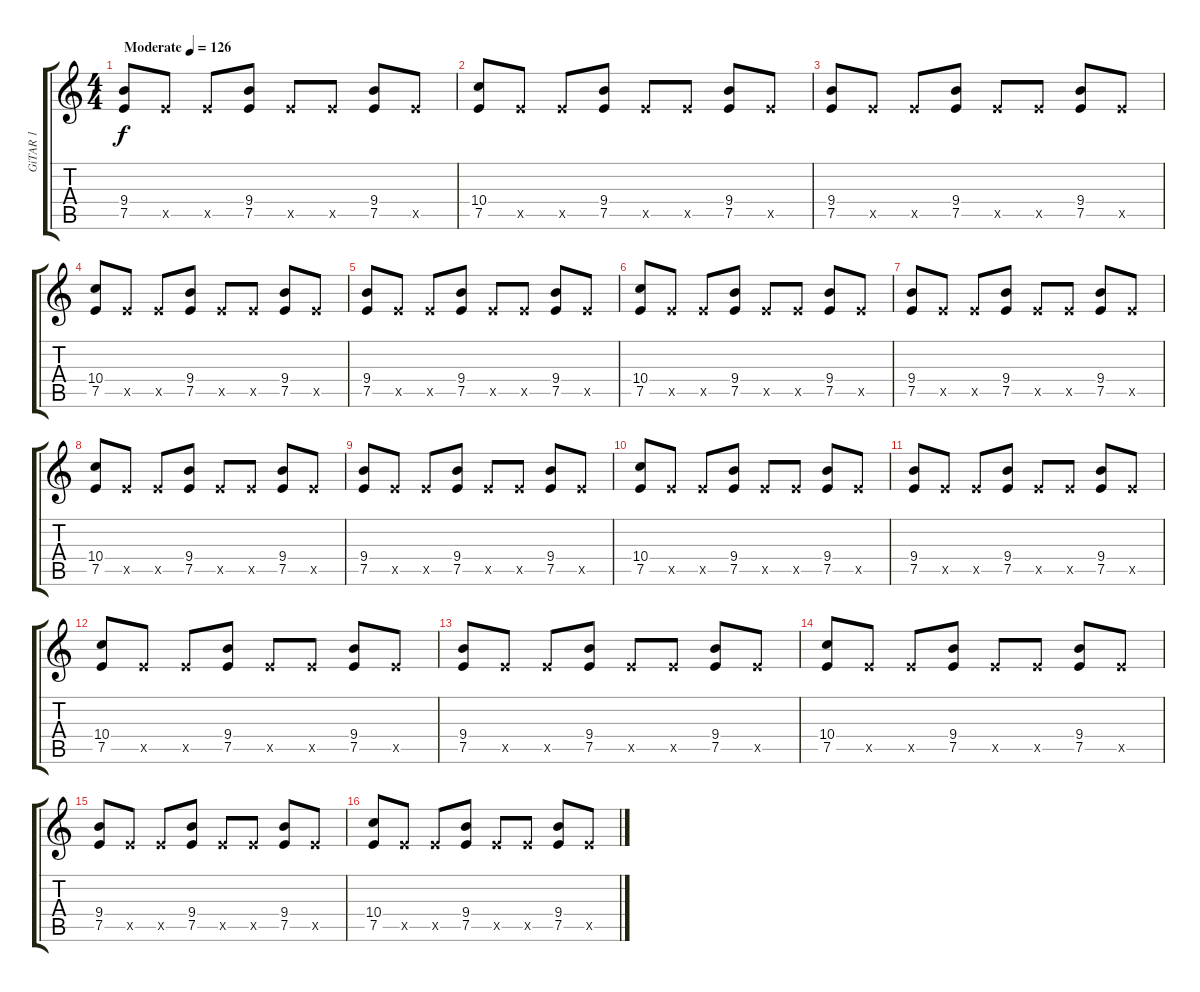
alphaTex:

\track ("GiTAR 1" "GiTAR 1") {instrument overdrivenguitar}
\staff {score tabs}
\tuning (E4 B3 G3 D3 A2 E2) {hide}
\ts (4 4)
\tempo (126 "Moderate")
\clef g2
\ks c
(9.4 7.5).8{dy f instrument overdrivenguitar} 7.5{x}.8 7.5{x}.8 (9.4 7.5).8 7.5{x}.8 7.5{x}.8 (9.4 7.5).8 7.5{x}.8 |
(10.4 7.5).8 7.5{x}.8 7.5{x}.8 (9.4 7.5).8 7.5{x}.8 7.5{x}.8 (9.4 7.5).8 7.5{x}.8 |
(9.4 7.5).8 7.5{x}.8 7.5{x}.8 (9.4 7.5).8 7.5{x}.8 7.5{x}.8 (9.4 7.5).8 7.5{x}.8 |
(10.4 7.5).8 7.5{x}.8 7.5{x}.8 (9.4 7.5).8 7.5{x}.8 7.5{x}.8 (9.4 7.5).8 7.5{x}.8 |
(9.4 7.5).8 7.5{x}.8 7.5{x}.8 (9.4 7.5).8 7.5{x}.8 7.5{x}.8 (9.4 7.5).8 7.5{x}.8 |
(10.4 7.5).8 7.5{x}.8 7.5{x}.8 (9.4 7.5).8 7.5{x}.8 7.5{x}.8 (9.4 7.5).8 7.5{x}.8 |
(9.4 7.5).8 7.5{x}.8 7.5{x}.8 (9.4 7.5).8 7.5{x}.8 7.5{x}.8 (9.4 7.5).8 7.5{x}.8 |
(10.4 7.5).8 7.5{x}.8 7.5{x}.8 (9.4 7.5).8 7.5{x}.8 7.5{x}.8 (9.4 7.5).8 7.5{x}.8 |
(9.4 7.5).8 7.5{x}.8 7.5{x}.8 (9.4 7.5).8 7.5{x}.8 7.5{x}.8 (9.4 7.5).8 7.5{x}.8 |
(10.4 7.5).8 7.5{x}.8 7.5{x}.8 (9.4 7.5).8 7.5{x}.8 7.5{x}.8 (9.4 7.5).8 7.5{x}.8 |
(9.4 7.5).8 7.5{x}.8 7.5{x}.8 (9.4 7.5).8 7.5{x}.8 7.5{x}.8 (9.4 7.5).8 7.5{x}.8 |
(10.4 7.5).8 7.5{x}.8 7.5{x}.8 (9.4 7.5).8 7.5{x}.8 7.5{x}.8 (9.4 7.5).8 7.5{x}.8 |
(9.4 7.5).8 7.5{x}.8 7.5{x}.8 (9.4 7.5).8 7.5{x}.8 7.5{x}.8 (9.4 7.5).8 7.5{x}.8 |
(10.4 7.5).8 7.5{x}.8 7.5{x}.8 (9.4 7.5).8 7.5{x}.8 7.5{x}.8 (9.4 7.5).8 7.5{x}.8 |
(9.4 7.5).8 7.5{x}.8 7.5{x}.8 (9.4 7.5).8 7.5{x}.8 7.5{x}.8 (9.4 7.5).8 7.5{x}.8 |
(10.4 7.5).8 7.5{x}.8 7.5{x}.8 (9.4 7.5).8 7.5{x}.8 7.5{x}.8 (9.4 7.5).8 7.5{x}.8
